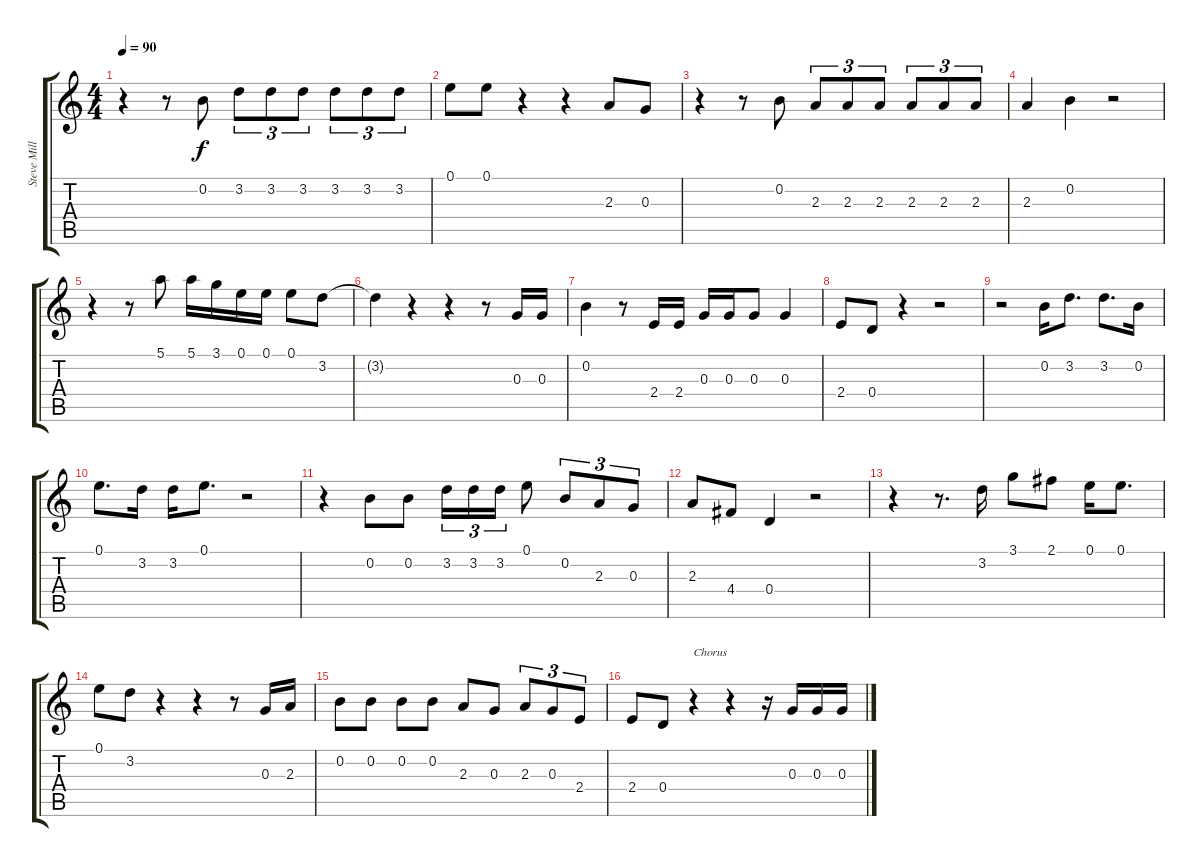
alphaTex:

\track ("Steve Miller" "Steve Mill") {instrument distortionguitar}
\staff {score tabs}
\tuning (E4 B3 G3 D3 A2 E2) {hide}
\ts (4 4)
\tempo 90
\clef g2
\ks c
r.4{dy f instrument distortionguitar} r.8 0.2.8 3.2.8{tu (3 2)} 3.2.8{tu (3 2)} 3.2.8{tu (3 2)} 3.2.8{tu (3 2)} 3.2.8{tu (3 2)} 3.2.8{tu (3 2)} |
0.1.8 0.1.8 r.4 r.4 2.3.8 0.3.8 |
r.4 r.8 0.2.8 2.3.8{tu (3 2)} 2.3.8{tu (3 2)} 2.3.8{tu (3 2)} 2.3.8{tu (3 2)} 2.3.8{tu (3 2)} 2.3.8{tu (3 2)} |
2.3.4 0.2.4 r.2 |
r.4 r.8 5.1.8 5.1.16 3.1.16 0.1.16 0.1.16 0.1.8 3.2.8 |
3.2{t}.4 r.4 r.4 r.8 0.3.16 0.3.16 |
0.2.4 r.8 2.4.16 2.4.16 0.3.16 0.3.16 0.3.8 0.3.4 |
2.4.8 0.4.8 r.4 r.2 |
r.2 0.2.16 3.2.8{d} 3.2.8{d} 0.2.16 |
0.1.8{d} 3.2.16 3.2.16 0.1.8{d} r.2 |
r.4 0.2.8 0.2.8 3.2.16{tu (3 2)} 3.2.16{tu (3 2)} 3.2.16{tu (3 2)} 0.1.8 0.2.8{tu (3 2)} 2.3.8{tu (3 2)} 0.3.8{tu (3 2)} |
2.3.8 4.4.8 0.4.4 r.2 |
r.4 r.8{d} 3.2.16 3.1.8 2.1.8 0.1.16 0.1.8{d} |
0.1.8 3.2.8 r.4 r.4 r.8 0.3.16 2.3.16 |
0.2.8 0.2.8 0.2.8 0.2.8 2.3.8 0.3.8 2.3.8{tu (3 2)} 0.3.8{tu (3 2)} 2.4.8{tu (3 2)} |
2.4.8 0.4.8 r.4{txt "Chorus"} r.4 r.16 0.3.16 0.3.16 0.3.16
